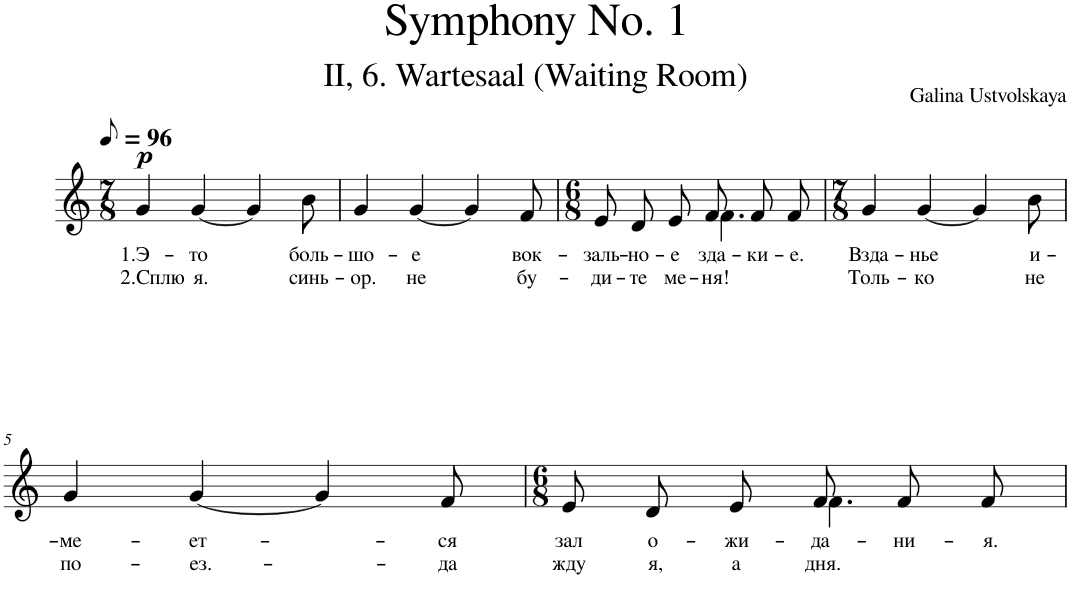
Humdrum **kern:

**kern	**text	**text	**dynam
*part1	*part1	*part1	*part1
*staff1	*staff1	*staff1	*staff1
*I"Voice	*	*	*
*I'Vo.	*	*	*
*clefG2	*	*	*
*k[]	*	*	*
*M7/8	*	*	*
*MM48	*	*	*
=1	=1	=1	=1
!	!LO:LY:b	!LO:LY:b	!LO:DY:a
4g/	1.Э-	2.Сплю	p
!	!LO:LY:b	!LO:LY:b	!
[4g/	-то	я.	.
4g/]	.	.	.
!	!LO:LY:b	!LO:LY:b	!
8b\	боль-	синь-	.
=2	=2	=2	=2
!	!LO:LY:b	!LO:LY:b	!
4g/	-шо-	-ор.	.
!	!LO:LY:b	!LO:LY:b	!
[4g/	-е	не	.
4g/]	.	.	.
!	!LO:LY:b	!LO:LY:b	!
8f/	вок-	бу-	.
=3	=3	=3	=3
*M6/8	*	*	*
!	!LO:LY:b	!LO:LY:b	!
*^	*	*	*
8e/L	4.ryy	-заль-	-ди-	.
!	!	!LO:LY:b	!LO:LY:b	!
8d/	.	-но-	-те	.
!	!	!LO:LY:b	!LO:LY:b	!
8e/J	.	-е	ме-	.
!	!	!LO:LY:b	!LO:LY:b	!
8f/L	4.f\	зда-	-ня!	.
!	!	!LO:LY:b	!	!
8f/	.	-ки-	.	.
!	!	!LO:LY:b	!	!
8f/J	.	-е.	.	.
*v	*v	*	*	*
=4	=4	=4	=4
*M7/8	*	*	*
!	!LO:LY:b	!LO:LY:b	!
4g/	Взда-	Толь-	.
!	!LO:LY:b	!LO:LY:b	!
[4g/	-нье	-ко	.
4g/]	.	.	.
!	!LO:LY:b	!LO:LY:b	!
8b\	и-	не	.
!!LO:LB:g=z
=5	=5	=5	=5
!	!LO:LY:b	!LO:LY:b	!
4g/	-ме-	по-	.
!	!LO:LY:b	!LO:LY:b	!
[4g/	-ет-	-ез.-	.
4g/]	.	.	.
!	!LO:LY:b	!LO:LY:b	!
8f/	-ся	-да	.
=6	=6	=6	=6
*M6/8	*	*	*
!	!LO:LY:b	!LO:LY:b	!
*^	*	*	*
8e/L	4.ryy	зал	жду	.
!	!	!LO:LY:b	!LO:LY:b	!
8d/	.	о-	я,	.
!	!	!LO:LY:b	!LO:LY:b	!
8e/J	.	-жи-	а	.
!	!	!LO:LY:b	!LO:LY:b	!
8f/L	4.f\	-да-	дня.	.
!	!	!LO:LY:b	!	!
8f/	.	-ни-	.	.
!	!	!LO:LY:b	!	!
8f/J	.	-я.	.	.
*v	*v	*	*	*
=	=	=	=
*-	*-	*-	*-
